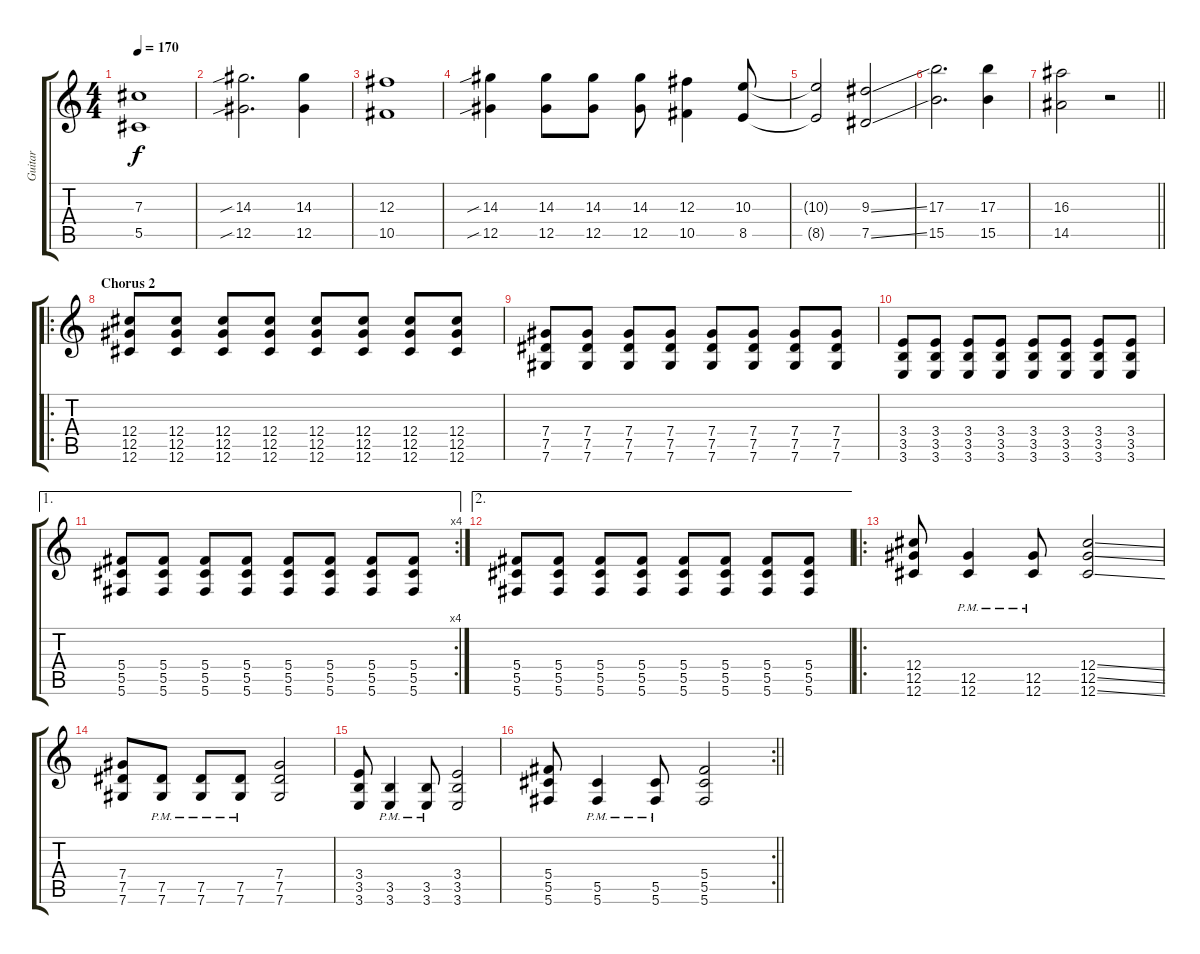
\track ("Guitar" "Guitar") {instrument distortionguitar}
\staff {score tabs}
\tuning (Eb4 Bb3 Gb3 Db3 Ab2 Db2) {hide}
\ts (4 4)
\tempo 170
\clef g2
\ks c
(7.3{t} 5.5{t}).1{dy f} |
(14.3{sib} 12.5{sib}).2{d} (14.3 12.5).4 |
(12.3 10.5).1 |
(14.3{sib} 12.5{sib}).4 (14.3 12.5).8 (14.3 12.5).8 (14.3 12.5).8 (12.3 10.5).4 (10.3 8.5).8 |
(10.3{t} 8.5{t}).2 (9.3{ss} 7.5{ss}).2 |
(17.3 15.5).2{d} (17.3 15.5).4 |
\barLineRight lightlight
(16.3 14.5).2 r.2 |
\ro
\section ("" "Chorus 2")
(12.4 12.5 12.6).8 (12.4 12.5 12.6).8 (12.4 12.5 12.6).8 (12.4 12.5 12.6).8 (12.4 12.5 12.6).8 (12.4 12.5 12.6).8 (12.4 12.5 12.6).8 (12.4 12.5 12.6).8 |
(7.4 7.5 7.6).8 (7.4 7.5 7.6).8 (7.4 7.5 7.6).8 (7.4 7.5 7.6).8 (7.4 7.5 7.6).8 (7.4 7.5 7.6).8 (7.4 7.5 7.6).8 (7.4 7.5 7.6).8 |
(3.4 3.5 3.6).8 (3.4 3.5 3.6).8 (3.4 3.5 3.6).8 (3.4 3.5 3.6).8 (3.4 3.5 3.6).8 (3.4 3.5 3.6).8 (3.4 3.5 3.6).8 (3.4 3.5 3.6).8 |
\ae 1
\rc 4
(5.4 5.5 5.6).8 (5.4 5.5 5.6).8 (5.4 5.5 5.6).8 (5.4 5.5 5.6).8 (5.4 5.5 5.6).8 (5.4 5.5 5.6).8 (5.4 5.5 5.6).8 (5.4 5.5 5.6).8 |
\ae 2
(5.4 5.5 5.6).8 (5.4 5.5 5.6).8 (5.4 5.5 5.6).8 (5.4 5.5 5.6).8 (5.4 5.5 5.6).8 (5.4 5.5 5.6).8 (5.4 5.5 5.6).8 (5.4 5.5 5.6).8 |
\ro
(12.4 12.5 12.6).8 (12.5{pm} 12.6{pm}).4 (12.5{pm} 12.6{pm}).8 (12.4{ss} 12.5{ss} 12.6{ss}).2 |
(7.4 7.5 7.6).8 (7.5{pm} 7.6{pm}).8 (7.5{pm} 7.6{pm}).8 (7.5{pm} 7.6{pm}).8 (7.4 7.5 7.6).2 |
(3.4 3.5 3.6).8 (3.5{pm} 3.6{pm}).4 (3.5{pm} 3.6{pm}).8 (3.4 3.5 3.6).2 |
\rc 2
\barLineRight lightlight
(5.4 5.5 5.6).8 (5.5{pm} 5.6{pm}).4 (5.5{pm} 5.6{pm}).8 (5.4 5.5 5.6).2
